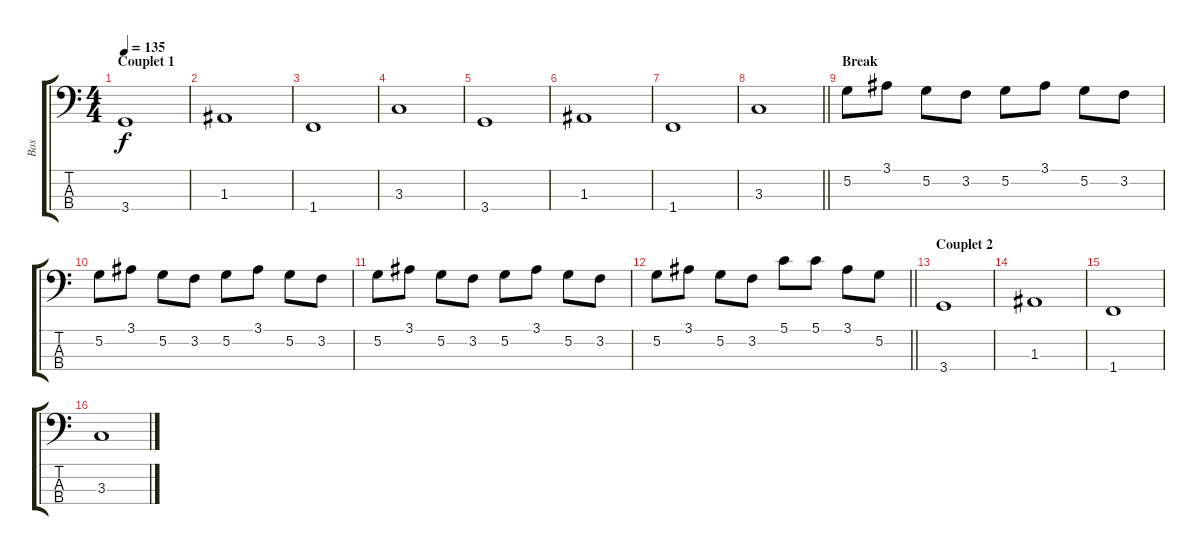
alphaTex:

\track ("Bas" "Bas") {instrument electricbassfinger}
\staff {score tabs}
\tuning (G2 D2 A1 E1) {hide}
\ts (4 4)
\section ("" "Couplet 1")
\tempo 135
\clef f4
\ks c
3.4.1{dy f} |
1.3.1 |
1.4.1 |
3.3.1 |
3.4.1 |
1.3.1 |
1.4.1 |
\barLineRight lightlight
3.3.1 |
\section ("" "Break")
5.2.8 3.1.8 5.2.8 3.2.8 5.2.8 3.1.8 5.2.8 3.2.8 |
5.2.8 3.1.8 5.2.8 3.2.8 5.2.8 3.1.8 5.2.8 3.2.8 |
5.2.8 3.1.8 5.2.8 3.2.8 5.2.8 3.1.8 5.2.8 3.2.8 |
\barLineRight lightlight
5.2.8 3.1.8 5.2.8 3.2.8 5.1.8 5.1.8 3.1.8 5.2.8 |
\section ("" "Couplet 2")
3.4.1 |
1.3.1 |
1.4.1 |
3.3.1
